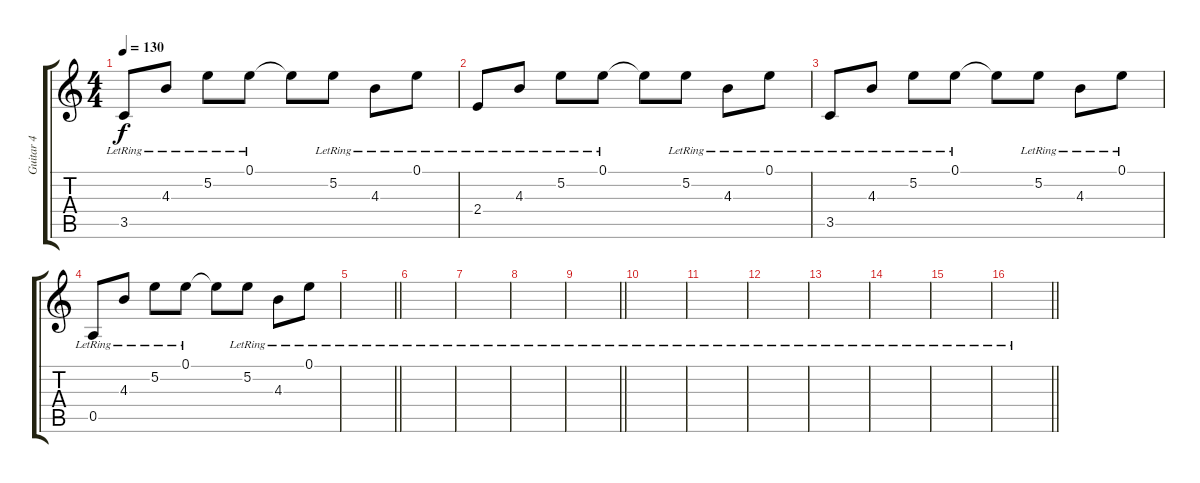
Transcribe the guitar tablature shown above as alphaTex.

\track ("Guitar 4" "Guitar 4") {instrument distortionguitar}
\staff {score tabs}
\tuning (E4 B3 G3 D3 A2 E2) {hide}
\ts (4 4)
\tempo 130
\clef g2
\ks c
3.5{lr}.8{dy f} 4.3{lr}.8 5.2{lr}.8 0.1{lr}.8 0.1{t}.8 5.2{lr}.8 4.3{lr}.8 0.1{lr}.8 |
2.4{lr}.8 4.3{lr}.8 5.2{lr}.8 0.1{lr}.8 0.1{t}.8 5.2{lr}.8 4.3{lr}.8 0.1{lr}.8 |
3.5{lr}.8 4.3{lr}.8 5.2{lr}.8 0.1{lr}.8 0.1{t}.8 5.2{lr}.8 4.3{lr}.8 0.1{lr}.8 |
0.5{lr}.8 4.3{lr}.8 5.2{lr}.8 0.1{lr}.8 0.1{t}.8 5.2{lr}.8 4.3{lr}.8 0.1{lr}.8 |
\barLineRight lightlight
|
|
|
|
\barLineRight lightlight
|
|
|
|
|
|
|
\barLineRight lightlight
